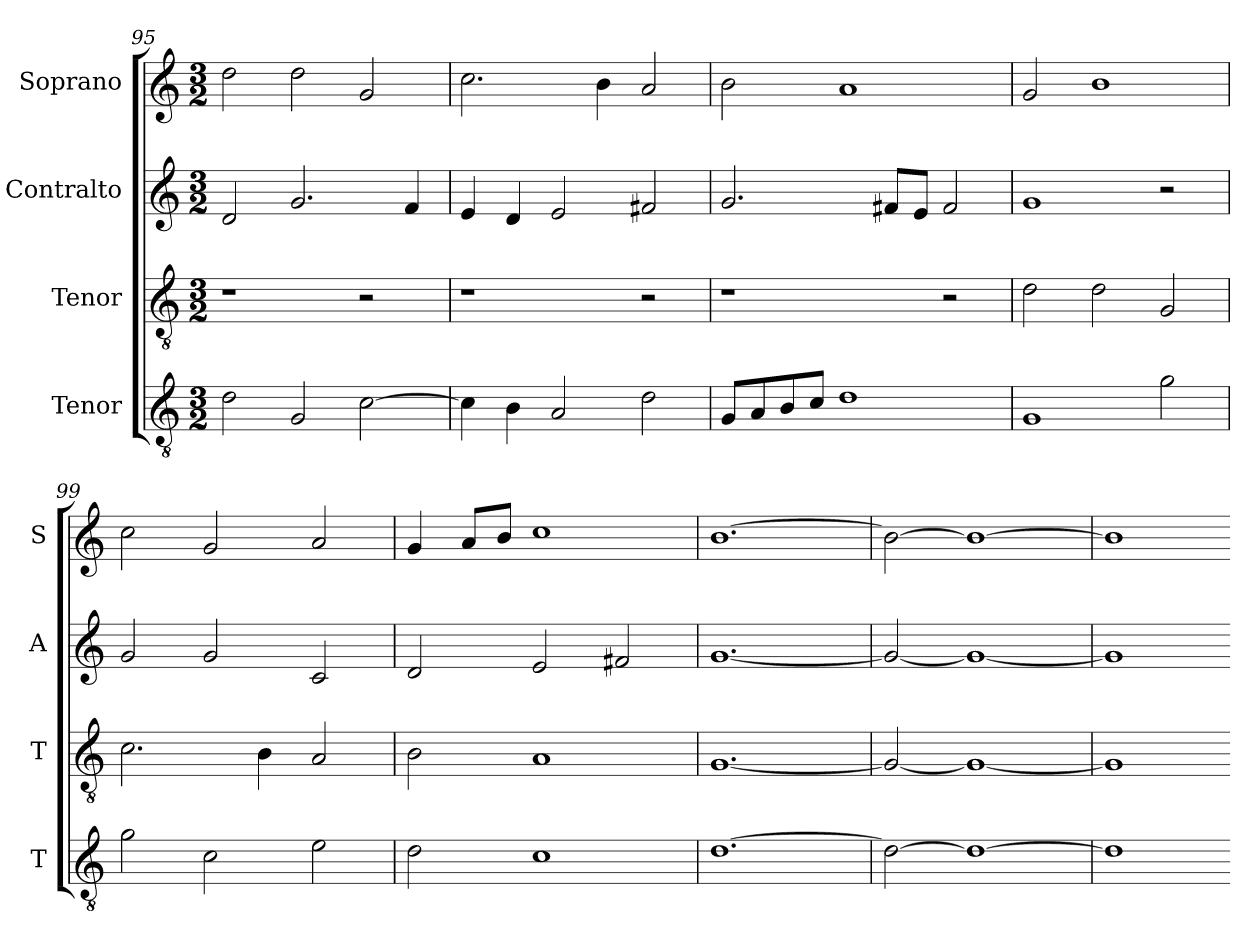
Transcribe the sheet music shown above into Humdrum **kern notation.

**kern	**kern	**kern	**kern
*part4	*part3	*part2	*part1
*staff4	*staff3	*staff2	*staff1
*I"Tenor	*I"Tenor	*I"Contralto	*I"Soprano
*I'T	*I'T	*I'A	*I'S
*clefGv2	*clefGv2	*clefG2	*clefG2
*k[]	*k[]	*k[]	*k[]
*G:mix	*G:mix	*G:mix	*G:mix
*M3/2	*M3/2	*M3/2	*M3/2
=95	=95	=95	=95
2d	1r	2d	2dd
2G	.	2.g	2dd
[2c	2r	.	2g
.	.	4f	.
=96	=96	=96	=96
4c]	1r	4e	2.cc
4B	.	4d	.
2A	.	2e	.
.	.	.	4b
2d	2r	2f#X	2a
=97	=97	=97	=97
8G/L	1r	2.g	2b
8A/	.	.	.
8B/	.	.	.
8c/J	.	.	.
1d	.	.	1a
.	.	8f#X/L	.
.	.	8e/J	.
.	2r	2f#	.
=98	=98	=98	=98
1G	2d	1g	2g
.	2d	.	1b
2g	2G	2r	.
=99	=99	=99	=99
2g	2.c	2g	2cc
2c	.	2g	2g
.	4B	.	.
2e	2A	2c	2a
=100	=100	=100	=100
2d	2B	2d	4g
.	.	.	8a/L
.	.	.	8b/J
1c	1A	2e	1cc
.	.	2f#X	.
=101	=101	=101	=101
[1.d	[1.G	[1.g	[1.b
=102	=102	=102	=102
2d_	2G_	2g_	2b_
1d_	1G_	1g_	1b_
=103	=103	=103	=103
1d]	1G]	1g]	1b]
=-	=-	=-	=-
*-	*-	*-	*-
